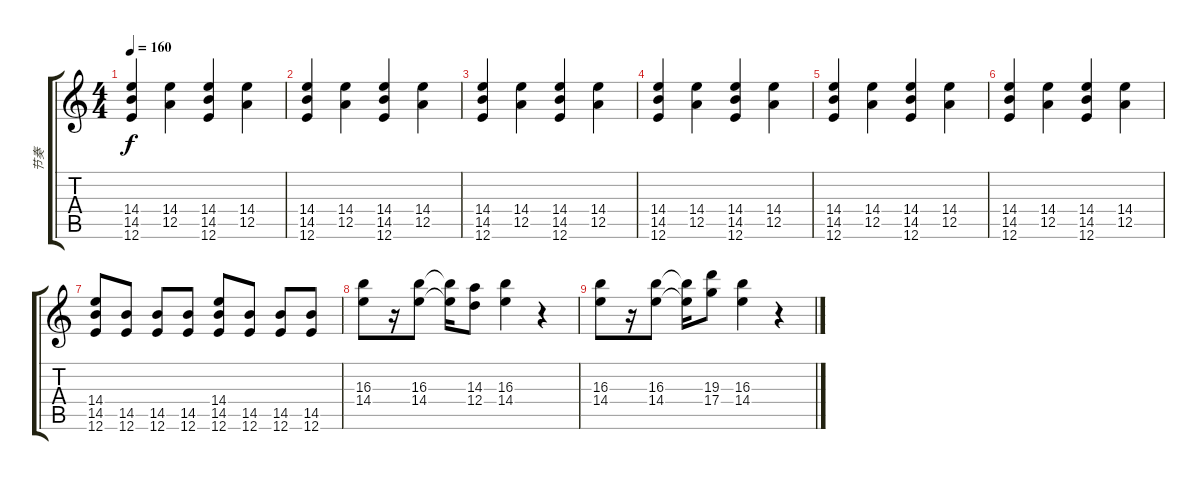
\track ("节奏" "节奏") {instrument distortionguitar}
\staff {score tabs}
\tuning (E4 B3 G3 D3 A2 E2) {hide}
\ts (4 4)
\tempo 160
\clef g2
\ks c
(14.4 14.5 12.6).4{dy f} (14.4 12.5).4 (14.4 14.5 12.6).4 (14.4 12.5).4 |
(14.4 14.5 12.6).4 (14.4 12.5).4 (14.4 14.5 12.6).4 (14.4 12.5).4 |
(14.4 14.5 12.6).4 (14.4 12.5).4 (14.4 14.5 12.6).4 (14.4 12.5).4 |
(14.4 14.5 12.6).4 (14.4 12.5).4 (14.4 14.5 12.6).4 (14.4 12.5).4 |
(14.4 14.5 12.6).4 (14.4 12.5).4 (14.4 14.5 12.6).4 (14.4 12.5).4 |
(14.4 14.5 12.6).4 (14.4 12.5).4 (14.4 14.5 12.6).4 (14.4 12.5).4 |
(14.4 14.5 12.6).8 (14.5 12.6).8 (14.5 12.6).8 (14.5 12.6).8 (14.4 14.5 12.6).8 (14.5 12.6).8 (14.5 12.6).8 (14.5 12.6).8 |
(16.3 14.4).8 r.16 (16.3 14.4).8 (16.3{t} 14.4{t}).16 (14.3 12.4).8 (16.3 14.4).4 r.4 |
(16.3 14.4).8 r.16 (16.3 14.4).8 (16.3{t} 14.4{t}).16 (19.3 17.4).8 (16.3 14.4).4 r.4
